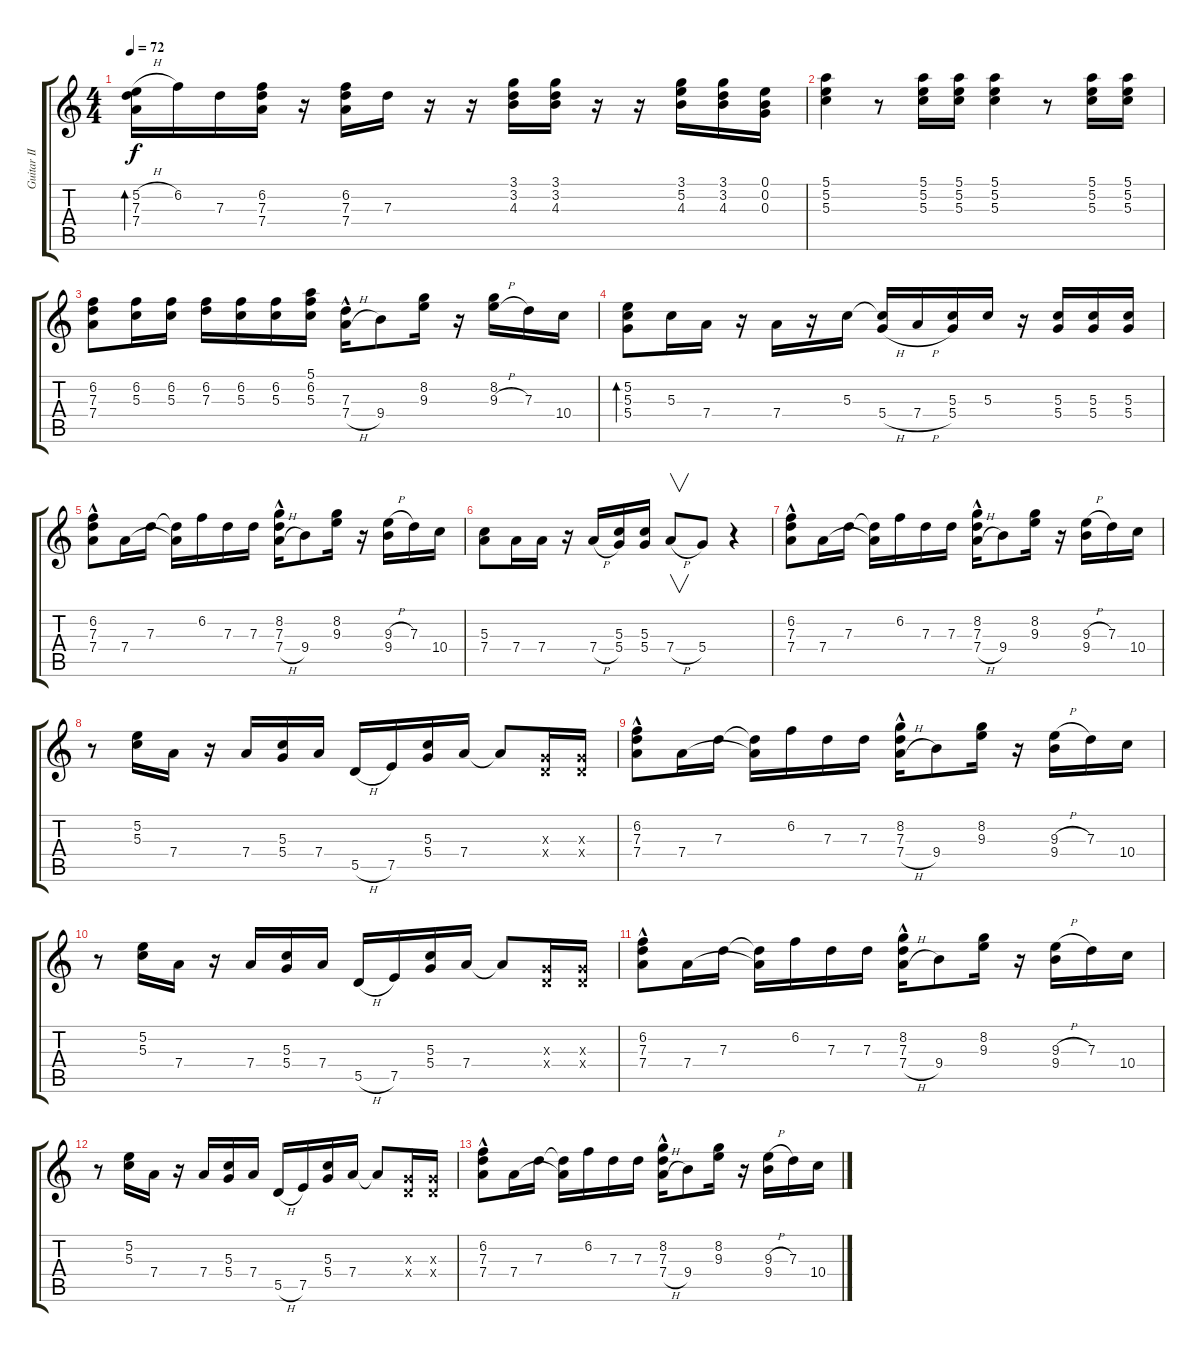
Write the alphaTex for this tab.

\track ("Guitar II" "Guitar II") {instrument electricguitarjazz}
\staff {score tabs}
\tuning (E4 B3 G3 D3 A2 E2) {hide}
\ts (4 4)
\tempo 72
\clef g2
\ks c
(5.2{h} 7.3 7.4).16{bd 120 dy f} 6.2.16 7.3.16 (6.2 7.3 7.4).16 r.16 (6.2 7.3 7.4).16 7.3.16 r.16 r.16 (3.1 3.2 4.3).16 (3.1 3.2 4.3).16 r.16 r.16 (3.1 5.2 4.3).16 (3.1 3.2 4.3).16 (0.1 0.2 0.3).16 |
(5.1 5.2 5.3).4 r.8 (5.1 5.2 5.3).16 (5.1 5.2 5.3).16 (5.1 5.2 5.3).4 r.8 (5.1 5.2 5.3).16 (5.1 5.2 5.3).16 |
(6.2 7.3 7.4).8 (6.2 5.3).16 (6.2 5.3).16 (6.2 7.3).16 (6.2 5.3).16 (6.2 5.3).16 (5.1 6.2 5.3).16 (7.3{hac} 7.4{h}).16 9.4.8 (8.2 9.3).16 r.16 (8.2 9.3{h}).16 7.3.16 10.4.16 |
(5.2 5.3 5.4).8{bd 120} 5.3.16 7.4.16 r.16 7.4.16 r.16 5.3.16 (5.3{t} 5.4{h}).16 7.4{h}.16 (5.3 5.4).16 5.3.16 r.16 (5.3 5.4).16 (5.3 5.4).16 (5.3 5.4).16 |
(6.2{hac} 7.3{hac} 7.4).8 7.4.16 7.3.16 (7.3{t} 7.4{t}).16 6.2.16 7.3.16 7.3.16 (8.2{hac} 7.3{hac} 7.4{h}).16 9.4.8 (8.2 9.3).16 r.16 (9.3{h} 9.4).16 7.3.16 10.4.16 |
(5.3 7.4).8 7.4.16 7.4.16 r.16 7.4{h}.16 (5.3 5.4).16 (5.3 5.4).16 7.4{h}.8{v} 5.4.8 r.4 |
(6.2{hac} 7.3{hac} 7.4).8{volume 8} 7.4.16 7.3.16 (7.3{t} 7.4{t}).16 6.2.16 7.3.16 7.3.16 (8.2{hac} 7.3{hac} 7.4{h}).16 9.4.8 (8.2 9.3).16 r.16 (9.3{h} 9.4).16 7.3.16 10.4.16 |
r.8 (5.2 5.3).16 7.4.16 r.16 7.4.16 (5.3 5.4).16 7.4.16 5.5{h}.16 7.5.16 (5.3 5.4).16 7.4.16 7.4{t}.8 (0.3{x} 0.4{x}).16 (0.3{x} 0.4{x}).16 |
(6.2{hac} 7.3{hac} 7.4).8{volume 6} 7.4.16 7.3.16 (7.3{t} 7.4{t}).16 6.2.16 7.3.16 7.3.16 (8.2{hac} 7.3{hac} 7.4{h}).16 9.4.8 (8.2 9.3).16 r.16 (9.3{h} 9.4).16 7.3.16 10.4.16 |
r.8 (5.2 5.3).16 7.4.16 r.16 7.4.16 (5.3 5.4).16 7.4.16 5.5{h}.16 7.5.16 (5.3 5.4).16 7.4.16 7.4{t}.8 (0.3{x} 0.4{x}).16 (0.3{x} 0.4{x}).16 |
(6.2{hac} 7.3{hac} 7.4).8{volume 3} 7.4.16 7.3.16 (7.3{t} 7.4{t}).16 6.2.16 7.3.16 7.3.16 (8.2{hac} 7.3{hac} 7.4{h}).16 9.4.8 (8.2 9.3).16 r.16 (9.3{h} 9.4).16 7.3.16 10.4.16 |
r.8 (5.2 5.3).16 7.4.16 r.16 7.4.16 (5.3 5.4).16 7.4.16 5.5{h}.16 7.5.16 (5.3 5.4).16 7.4.16 7.4{t}.8 (0.3{x} 0.4{x}).16 (0.3{x} 0.4{x}).16 |
(6.2{hac} 7.3{hac} 7.4).8{volume 0} 7.4.16 7.3.16 (7.3{t} 7.4{t}).16 6.2.16 7.3.16 7.3.16 (8.2{hac} 7.3{hac} 7.4{h}).16 9.4.8 (8.2 9.3).16 r.16 (9.3{h} 9.4).16 7.3.16 10.4.16
